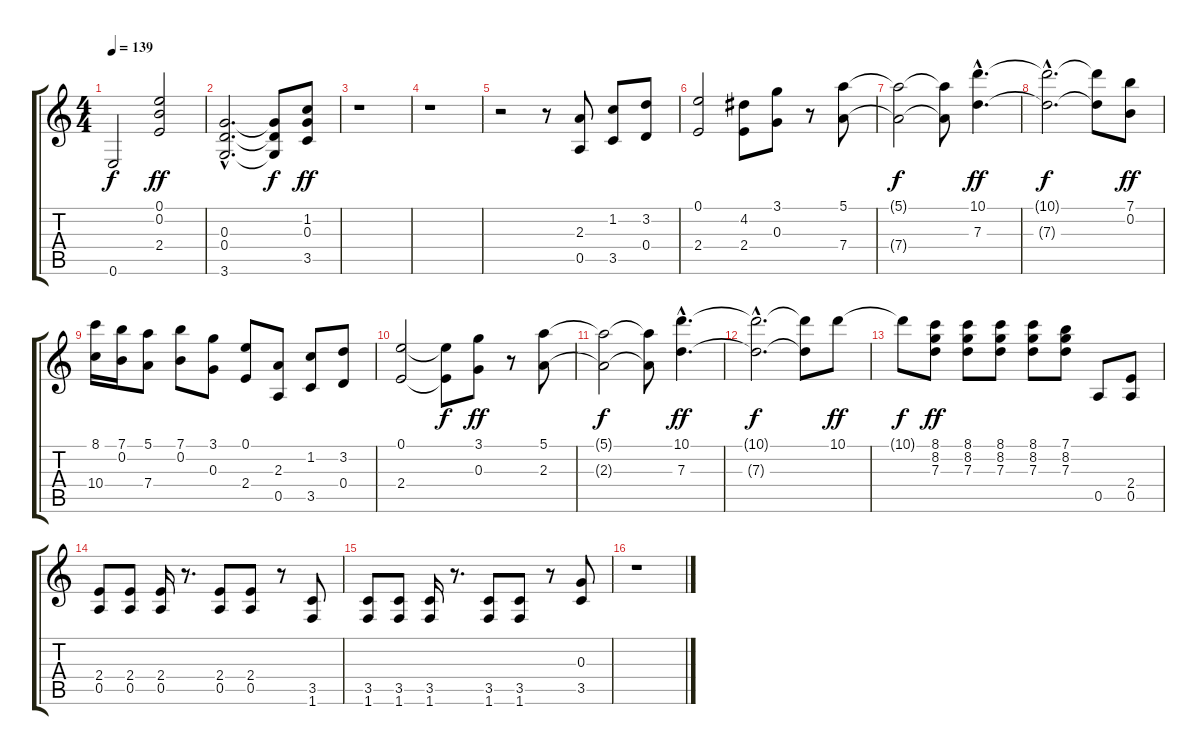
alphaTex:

\track "" {instrument distortionguitar}
\staff {score tabs}
\tuning (E4 B3 G3 D3 A2 E2) {hide}
\ts (4 4)
\tempo 139
\clef g2
\ks c
0.6{t}.2{dy f} (0.1 0.2 2.4).2{dy ff} |
(0.3{hac} 0.4{hac} 3.6{hac}).2{d} (0.3{t} 0.4{t} 3.6{t}).8{dy f} (1.2 0.3 3.5).8{dy ff} |
r.1 |
r.1 |
r.2 r.8 (2.3 0.5).8 (1.2 3.5).8 (3.2 0.4).8 |
(0.1 2.4).2 (4.2 2.4).8 (3.1 0.3).8 r.8 (5.1 7.4).8 |
(5.1{t} 7.4{t}).2{dy f} (5.1{t} 7.4{t}).8 (10.1{hac} 7.3{hac}).4{d dy ff} |
(10.1{hac t} 7.3{hac t}).2{d dy f} (10.1{t} 7.3{t}).8 (7.1 0.2).8{dy ff} |
(8.1 10.4).16 (7.1 0.2).16 (5.1 7.4).8 (7.1 0.2).8 (3.1 0.3).8 (0.1 2.4).8 (2.3 0.5).8 (1.2 3.5).8 (3.2 0.4).8 |
(0.1 2.4).2 (0.1{t} 2.4{t}).8{dy f} (3.1 0.3).8{dy ff} r.8 (5.1 2.3).8 |
(5.1{t} 2.3{t}).2{dy f} (5.1{t} 2.3{t}).8 (10.1{hac} 7.3{hac}).4{d dy ff} |
(10.1{hac t} 7.3{hac t}).2{d dy f} (10.1{t} 7.3{t}).8 10.1.8{dy ff} |
10.1{t}.8{dy f} (8.1 8.2 7.3).8{dy ff} (8.1 8.2 7.3).8 (8.1 8.2 7.3).8 (8.1 8.2 7.3).8 (7.1 8.2 7.3).8 0.5.8 (2.4 0.5).8 |
(2.4 0.5).8 (2.4 0.5).8 (2.4 0.5).16 r.8{d} (2.4 0.5).8 (2.4 0.5).8 r.8 (3.5 1.6).8 |
(3.5 1.6).8 (3.5 1.6).8 (3.5 1.6).16 r.8{d} (3.5 1.6).8 (3.5 1.6).8 r.8 (0.3 3.5).8 |
r.1
